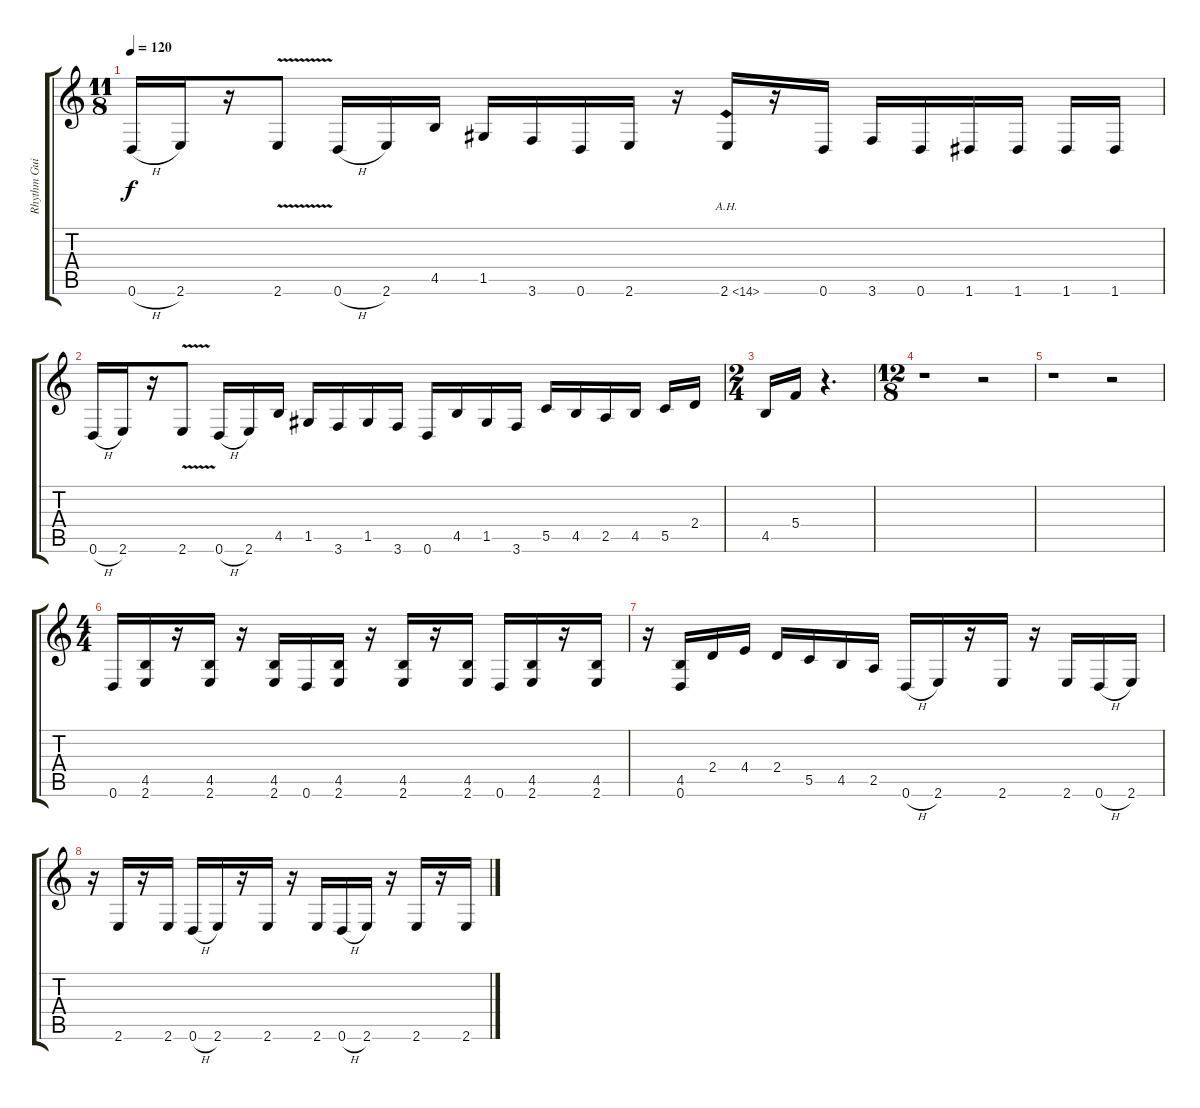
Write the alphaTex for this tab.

\track ("Rhythm Guitar" "Rhythm Gui") {instrument distortionguitar}
\staff {score tabs}
\tuning (D4 A3 F3 C3 G2 D2) {hide}
\ts (11 8)
\tempo 120
\clef g2
\ks c
0.6{h}.16{dy f} 2.6.16 r.16 2.6{v}.8 0.6{h}.16 2.6.16 4.5.16 1.5.16 3.6.16 0.6.16 2.6.16 r.16 2.6{ah 12}.16 r.16 0.6.16 3.6.16 0.6.16 1.6.16 1.6.16 1.6.16 1.6.16 |
0.6{h}.16 2.6.16 r.16 2.6{v}.8 0.6{h}.16 2.6.16 4.5.16 1.5.16 3.6.16 1.5.16 3.6.16 0.6.16 4.5.16 1.5.16 3.6.16 5.5.16 4.5.16 2.5.16 4.5.16 5.5.16 2.4.16 |
\ts (2 4)
4.5.16 5.4.16 r.4{d} |
\ts (12 8)
r.1 r.2 |
r.1 r.2 |
\ts (4 4)
0.6.16 (4.5 2.6).16 r.16 (4.5 2.6).16 r.16 (4.5 2.6).16 0.6.16 (4.5 2.6).16 r.16 (4.5 2.6).16 r.16 (4.5 2.6).16 0.6.16 (4.5 2.6).16 r.16 (4.5 2.6).16 |
r.16 (4.5 0.6).16 2.4.16 4.4.16 2.4.16 5.5.16 4.5.16 2.5.16 0.6{h}.16 2.6.16 r.16 2.6.16 r.16 2.6.16 0.6{h}.16 2.6.16 |
r.16 2.6.16 r.16 2.6.16 0.6{h}.16 2.6.16 r.16 2.6.16 r.16 2.6.16 0.6{h}.16 2.6.16 r.16 2.6.16 r.16 2.6.16
